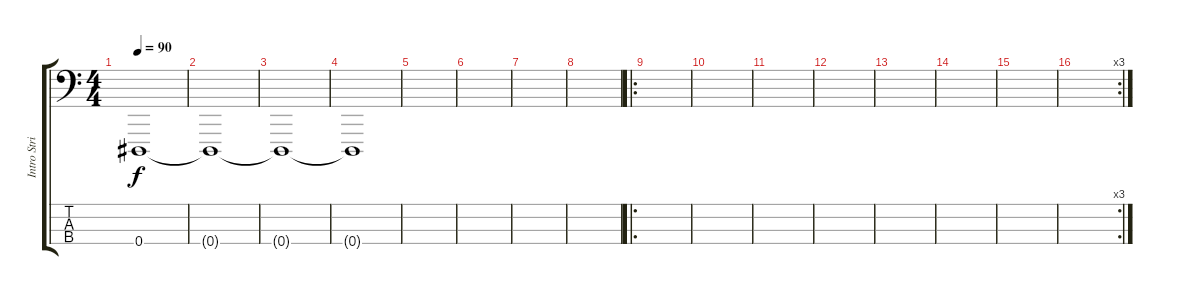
\track ("Intro Strings 2" "Intro Stri") {instrument stringensemble1}
\staff {score tabs}
\tuning (Gb2 Db2 Ab1 Eb1) {hide}
\ts (4 4)
\tempo 90
\clef f4
\ks c
0.4{t}.1{dy f} |
0.4{t}.1 |
0.4{t}.1 |
0.4{t}.1 |
|
|
|
|
\ro
|
|
|
|
|
|
|
\rc 3
